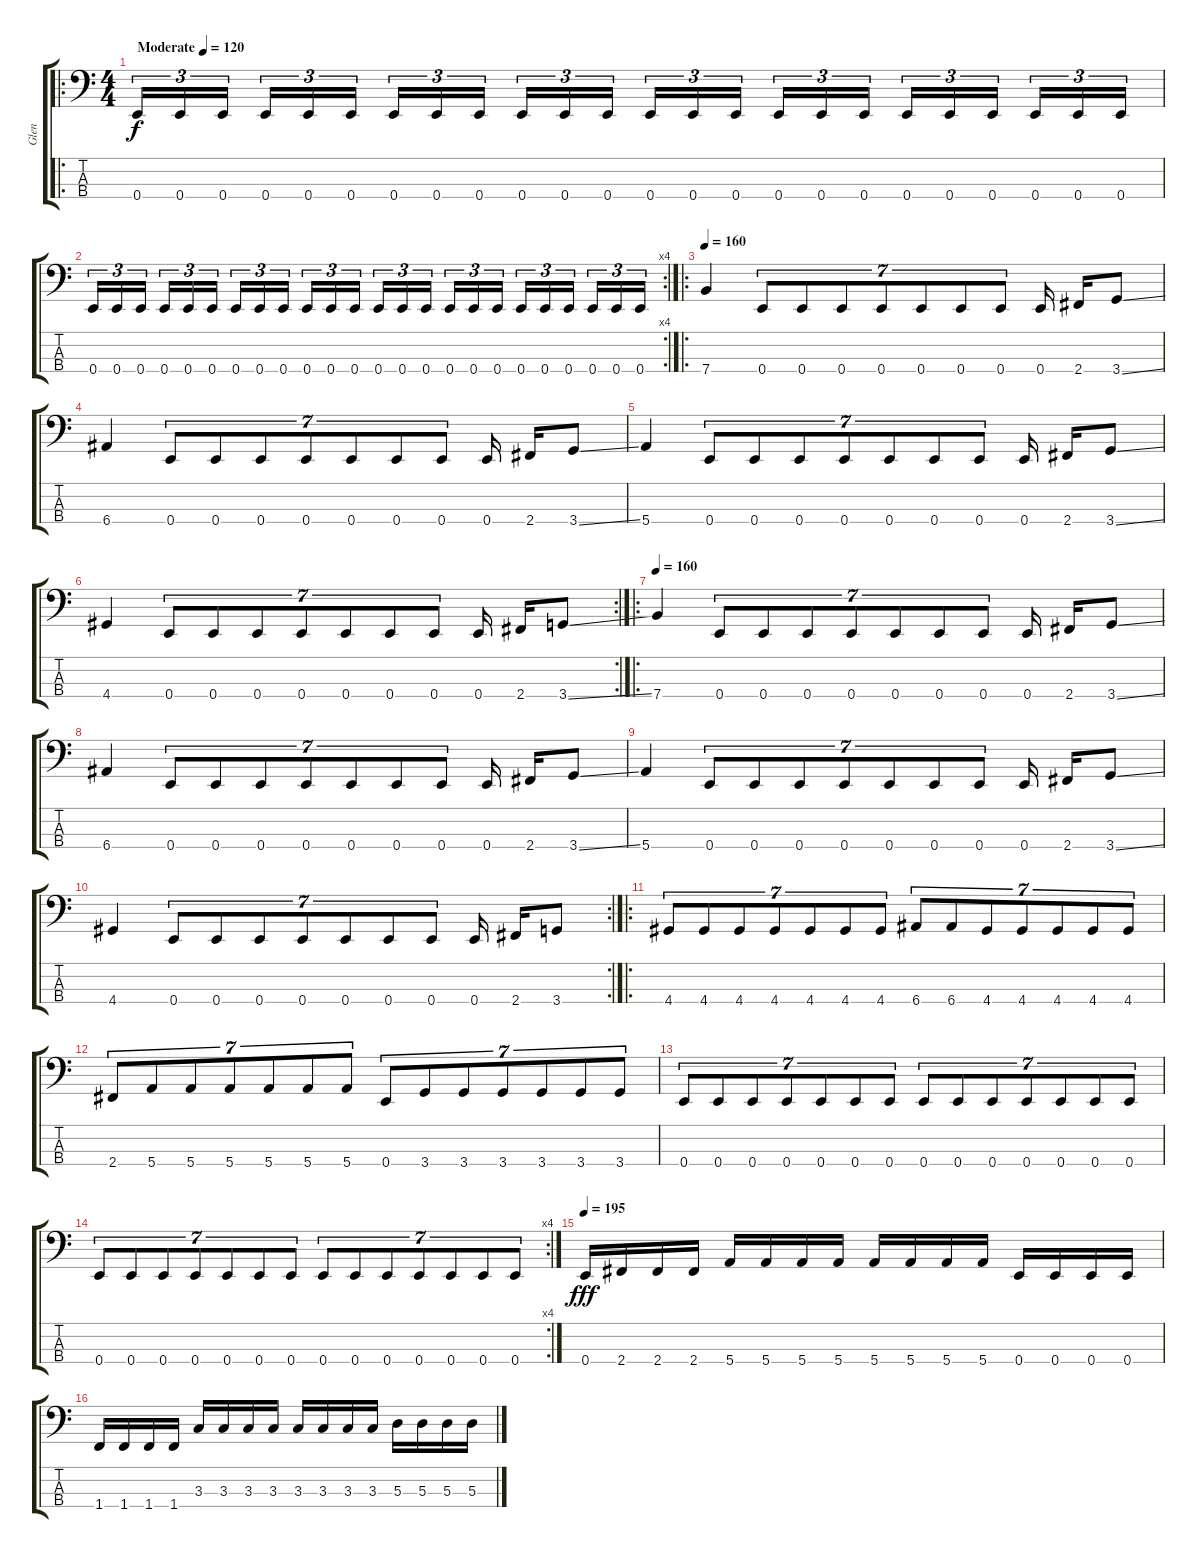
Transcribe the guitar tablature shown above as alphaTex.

\track ("Glen" "Glen") {instrument electricbasspick}
\staff {score tabs}
\tuning (G2 D2 A1 E1) {hide}
\ro
\ts (4 4)
\tempo (120 "Moderate")
\clef f4
\ks c
0.4.16{tu (3 2) dy f instrument electricbasspick} 0.4.16{tu (3 2)} 0.4.16{tu (3 2) beam splitsecondary} 0.4.16{tu (3 2)} 0.4.16{tu (3 2)} 0.4.16{tu (3 2)} 0.4.16{tu (3 2)} 0.4.16{tu (3 2)} 0.4.16{tu (3 2) beam splitsecondary} 0.4.16{tu (3 2)} 0.4.16{tu (3 2)} 0.4.16{tu (3 2)} 0.4.16{tu (3 2)} 0.4.16{tu (3 2)} 0.4.16{tu (3 2) beam splitsecondary} 0.4.16{tu (3 2)} 0.4.16{tu (3 2)} 0.4.16{tu (3 2)} 0.4.16{tu (3 2)} 0.4.16{tu (3 2)} 0.4.16{tu (3 2) beam splitsecondary} 0.4.16{tu (3 2)} 0.4.16{tu (3 2)} 0.4.16{tu (3 2)} |
\rc 4
0.4.16{tu (3 2)} 0.4.16{tu (3 2)} 0.4.16{tu (3 2) beam splitsecondary} 0.4.16{tu (3 2)} 0.4.16{tu (3 2)} 0.4.16{tu (3 2)} 0.4.16{tu (3 2)} 0.4.16{tu (3 2)} 0.4.16{tu (3 2) beam splitsecondary} 0.4.16{tu (3 2)} 0.4.16{tu (3 2)} 0.4.16{tu (3 2)} 0.4.16{tu (3 2)} 0.4.16{tu (3 2)} 0.4.16{tu (3 2) beam splitsecondary} 0.4.16{tu (3 2)} 0.4.16{tu (3 2)} 0.4.16{tu (3 2)} 0.4.16{tu (3 2)} 0.4.16{tu (3 2)} 0.4.16{tu (3 2) beam splitsecondary} 0.4.16{tu (3 2)} 0.4.16{tu (3 2)} 0.4.16{tu (3 2)} |
\ro
\tempo 160
7.4.4 0.4.8{tu (7 4)} 0.4.8{tu (7 4)} 0.4.8{tu (7 4)} 0.4.8{tu (7 4)} 0.4.8{tu (7 4)} 0.4.8{tu (7 4)} 0.4.8{tu (7 4)} 0.4.16 2.4.16 3.4{ss}.8 |
6.4.4 0.4.8{tu (7 4)} 0.4.8{tu (7 4)} 0.4.8{tu (7 4)} 0.4.8{tu (7 4)} 0.4.8{tu (7 4)} 0.4.8{tu (7 4)} 0.4.8{tu (7 4)} 0.4.16 2.4.16 3.4{ss}.8 |
5.4.4 0.4.8{tu (7 4)} 0.4.8{tu (7 4)} 0.4.8{tu (7 4)} 0.4.8{tu (7 4)} 0.4.8{tu (7 4)} 0.4.8{tu (7 4)} 0.4.8{tu (7 4)} 0.4.16 2.4.16 3.4{ss}.8 |
\rc 2
4.4.4 0.4.8{tu (7 4)} 0.4.8{tu (7 4)} 0.4.8{tu (7 4)} 0.4.8{tu (7 4)} 0.4.8{tu (7 4)} 0.4.8{tu (7 4)} 0.4.8{tu (7 4)} 0.4.16 2.4.16 3.4{ss}.8 |
\ro
\tempo 160
7.4.4 0.4.8{tu (7 4)} 0.4.8{tu (7 4)} 0.4.8{tu (7 4)} 0.4.8{tu (7 4)} 0.4.8{tu (7 4)} 0.4.8{tu (7 4)} 0.4.8{tu (7 4)} 0.4.16 2.4.16 3.4{ss}.8 |
6.4.4 0.4.8{tu (7 4)} 0.4.8{tu (7 4)} 0.4.8{tu (7 4)} 0.4.8{tu (7 4)} 0.4.8{tu (7 4)} 0.4.8{tu (7 4)} 0.4.8{tu (7 4)} 0.4.16 2.4.16 3.4{ss}.8 |
5.4.4 0.4.8{tu (7 4)} 0.4.8{tu (7 4)} 0.4.8{tu (7 4)} 0.4.8{tu (7 4)} 0.4.8{tu (7 4)} 0.4.8{tu (7 4)} 0.4.8{tu (7 4)} 0.4.16 2.4.16 3.4{ss}.8 |
\rc 2
4.4.4 0.4.8{tu (7 4)} 0.4.8{tu (7 4)} 0.4.8{tu (7 4)} 0.4.8{tu (7 4)} 0.4.8{tu (7 4)} 0.4.8{tu (7 4)} 0.4.8{tu (7 4)} 0.4.16 2.4.16 3.4.8 |
\ro
4.4.8{tu (7 4)} 4.4.8{tu (7 4)} 4.4.8{tu (7 4)} 4.4.8{tu (7 4)} 4.4.8{tu (7 4)} 4.4.8{tu (7 4)} 4.4.8{tu (7 4)} 6.4.8{tu (7 4)} 6.4.8{tu (7 4)} 4.4.8{tu (7 4)} 4.4.8{tu (7 4)} 4.4.8{tu (7 4)} 4.4.8{tu (7 4)} 4.4.8{tu (7 4)} |
2.4.8{tu (7 4)} 5.4.8{tu (7 4)} 5.4.8{tu (7 4)} 5.4.8{tu (7 4)} 5.4.8{tu (7 4)} 5.4.8{tu (7 4)} 5.4.8{tu (7 4)} 0.4.8{tu (7 4)} 3.4.8{tu (7 4)} 3.4.8{tu (7 4)} 3.4.8{tu (7 4)} 3.4.8{tu (7 4)} 3.4.8{tu (7 4)} 3.4.8{tu (7 4)} |
0.4.8{tu (7 4)} 0.4.8{tu (7 4)} 0.4.8{tu (7 4)} 0.4.8{tu (7 4)} 0.4.8{tu (7 4)} 0.4.8{tu (7 4)} 0.4.8{tu (7 4)} 0.4.8{tu (7 4)} 0.4.8{tu (7 4)} 0.4.8{tu (7 4)} 0.4.8{tu (7 4)} 0.4.8{tu (7 4)} 0.4.8{tu (7 4)} 0.4.8{tu (7 4)} |
\rc 4
0.4.8{tu (7 4)} 0.4.8{tu (7 4)} 0.4.8{tu (7 4)} 0.4.8{tu (7 4)} 0.4.8{tu (7 4)} 0.4.8{tu (7 4)} 0.4.8{tu (7 4)} 0.4.8{tu (7 4)} 0.4.8{tu (7 4)} 0.4.8{tu (7 4)} 0.4.8{tu (7 4)} 0.4.8{tu (7 4)} 0.4.8{tu (7 4)} 0.4.8{tu (7 4)} |
\tempo 195
0.4.16{dy fff} 2.4.16 2.4.16 2.4.16 5.4.16 5.4.16 5.4.16 5.4.16 5.4.16 5.4.16 5.4.16 5.4.16 0.4.16 0.4.16 0.4.16 0.4.16 |
1.4.16 1.4.16 1.4.16 1.4.16 3.3.16 3.3.16 3.3.16 3.3.16 3.3.16 3.3.16 3.3.16 3.3.16 5.3.16 5.3.16 5.3.16 5.3.16
